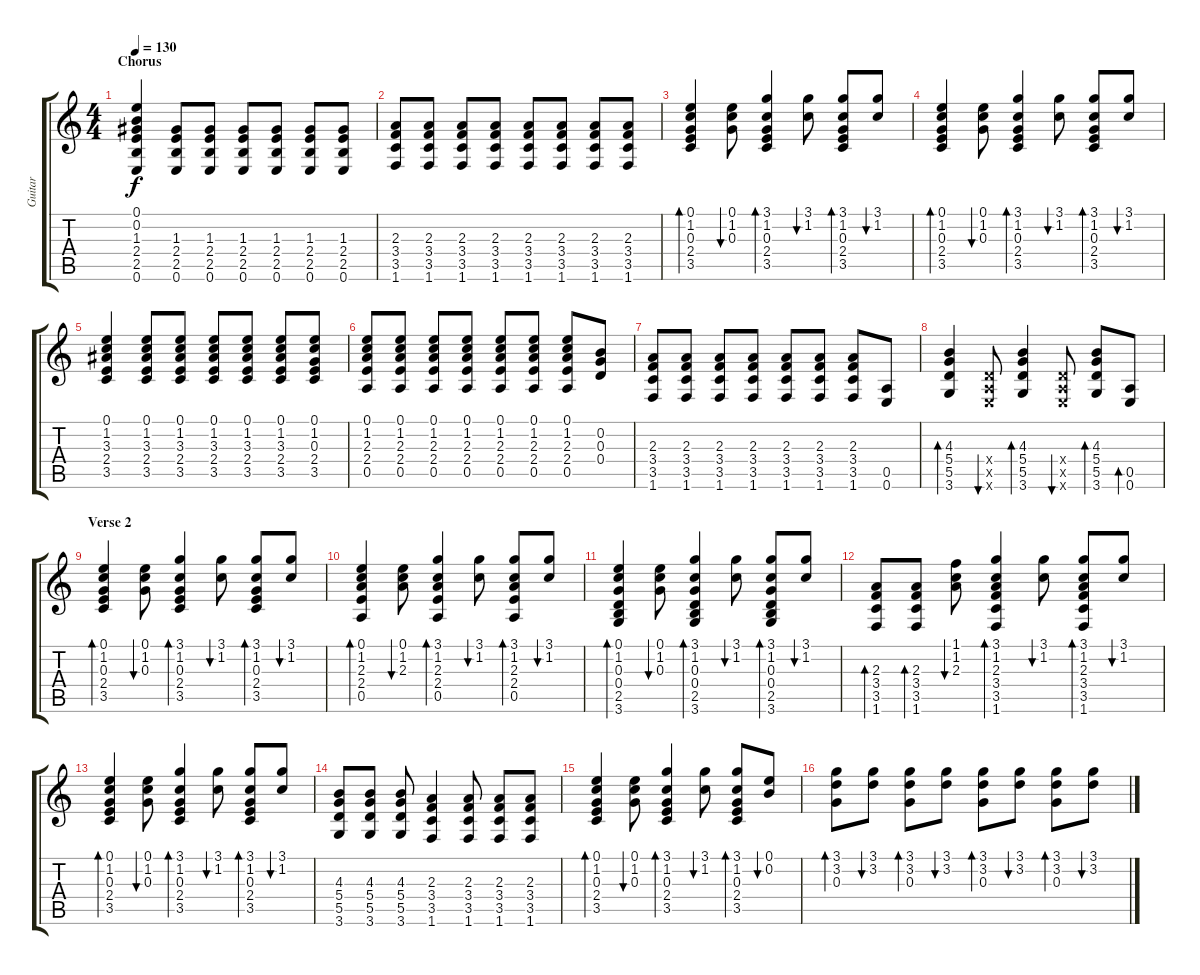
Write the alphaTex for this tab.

\track ("Guitar" "Guitar") {instrument acousticguitarnylon}
\staff {score tabs}
\tuning (E4 B3 G3 D3 A2 E2) {hide}
\ts (4 4)
\section ("" "Chorus")
\tempo 130
\clef g2
\ks c
(0.1 0.2 1.3 2.4 2.5 0.6).4{dy f} (1.3 2.4 2.5 0.6).8 (1.3 2.4 2.5 0.6).8 (1.3 2.4 2.5 0.6).8 (1.3 2.4 2.5 0.6).8 (1.3 2.4 2.5 0.6).8 (1.3 2.4 2.5 0.6).8 |
(2.3 3.4 3.5 1.6).8 (2.3 3.4 3.5 1.6).8 (2.3 3.4 3.5 1.6).8 (2.3 3.4 3.5 1.6).8 (2.3 3.4 3.5 1.6).8 (2.3 3.4 3.5 1.6).8 (2.3 3.4 3.5 1.6).8 (2.3 3.4 3.5 1.6).8 |
(0.1 1.2 0.3 2.4 3.5).4{bd 60} (0.1 1.2 0.3).8{bu 60} (3.1 1.2 0.3 2.4 3.5).4{bd 60} (3.1 1.2).8{bu 60} (3.1 1.2 0.3 2.4 3.5).8{bd 60} (3.1 1.2).8{bu 60} |
(0.1 1.2 0.3 2.4 3.5).4{bd 60} (0.1 1.2 0.3).8{bu 60} (3.1 1.2 0.3 2.4 3.5).4{bd 60} (3.1 1.2).8{bu 60} (3.1 1.2 0.3 2.4 3.5).8{bd 60} (3.1 1.2).8{bu 60} |
(0.1 1.2 3.3 2.4 3.5).4 (0.1 1.2 3.3 2.4 3.5).8 (0.1 1.2 3.3 2.4 3.5).8 (0.1 1.2 3.3 2.4 3.5).8 (0.1 1.2 3.3 2.4 3.5).8 (0.1 1.2 3.3 2.4 3.5).8 (0.1 1.2 0.3 2.4 3.5).8 |
(0.1 1.2 2.3 2.4 0.5).8 (0.1 1.2 2.3 2.4 0.5).8 (0.1 1.2 2.3 2.4 0.5).8 (0.1 1.2 2.3 2.4 0.5).8 (0.1 1.2 2.3 2.4 0.5).8 (0.1 1.2 2.3 2.4 0.5).8 (0.1 1.2 2.3 2.4 0.5).8 (0.2 0.3 0.4).8 |
(2.3 3.4 3.5 1.6).8 (2.3 3.4 3.5 1.6).8 (2.3 3.4 3.5 1.6).8 (2.3 3.4 3.5 1.6).8 (2.3 3.4 3.5 1.6).8 (2.3 3.4 3.5 1.6).8 (2.3 3.4 3.5 1.6).8 (0.5 0.6).8 |
(4.3 5.4 5.5 3.6).4{bd 60} (0.4{x} 0.5{x} 0.6{x}).8{bu 60} (4.3 5.4 5.5 3.6).4{bd 60} (0.4{x} 0.5{x} 0.6{x}).8{bu 60} (4.3 5.4 5.5 3.6).8{bd 60} (0.5 0.6).8{bd 60} |
\section ("" "Verse 2")
(0.1 1.2 0.3 2.4 3.5).4{bd 60} (0.1 1.2 0.3).8{bu 60} (3.1 1.2 0.3 2.4 3.5).4{bd 60} (3.1 1.2).8{bu 60} (3.1 1.2 0.3 2.4 3.5).8{bd 60} (3.1 1.2).8{bu 60} |
(0.1 1.2 2.3 2.4 0.5).4{bd 60} (0.1 1.2 2.3).8{bu 60} (3.1 1.2 2.3 2.4 0.5).4{bd 60} (3.1 1.2).8{bu 60} (3.1 1.2 2.3 2.4 0.5).8{bd 60} (3.1 1.2).8{bu 60} |
(0.1 1.2 0.3 0.4 2.5 3.6).4{bd 60} (0.1 1.2 0.3).8{bu 60} (3.1 1.2 0.3 0.4 2.5 3.6).4{bd 60} (3.1 1.2).8{bu 60} (3.1 1.2 0.3 0.4 2.5 3.6).8{bd 60} (3.1 1.2).8{bu 60} |
(2.3 3.4 3.5 1.6).8{bd 60} (2.3 3.4 3.5 1.6).8{bd 60} (1.1 1.2 2.3).8{bu 60} (3.1 1.2 2.3 3.4 3.5 1.6).4{bd 60} (3.1 1.2).8{bu 60} (3.1 1.2 2.3 3.4 3.5 1.6).8{bd 60} (3.1 1.2).8{bu 60} |
(0.1 1.2 0.3 2.4 3.5).4{bd 60} (0.1 1.2 0.3).8{bu 60} (3.1 1.2 0.3 2.4 3.5).4{bd 60} (3.1 1.2).8{bu 60} (3.1 1.2 0.3 2.4 3.5).8{bd 60} (3.1 1.2).8{bu 60} |
(4.3 5.4 5.5 3.6).8 (4.3 5.4 5.5 3.6).8 (4.3 5.4 5.5 3.6).8 (2.3 3.4 3.5 1.6).4 (2.3 3.4 3.5 1.6).8 (2.3 3.4 3.5 1.6).8 (2.3 3.4 3.5 1.6).8 |
(0.1 1.2 0.3 2.4 3.5).4{bd 60} (0.1 1.2 0.3).8{bu 60} (3.1 1.2 0.3 2.4 3.5).4{bd 60} (3.1 1.2).8{bu 60} (3.1 1.2 0.3 2.4 3.5).8{bd 60} (0.1 0.2).8{bu 60} |
(3.1 3.2 0.3).8{bd 60} (3.1 3.2).8{bu 60} (3.1 3.2 0.3).8{bd 60} (3.1 3.2).8{bu 60} (3.1 3.2 0.3).8{bd 60} (3.1 3.2).8{bu 60} (3.1 3.2 0.3).8{bd 60} (3.1 3.2).8{bu 60}
